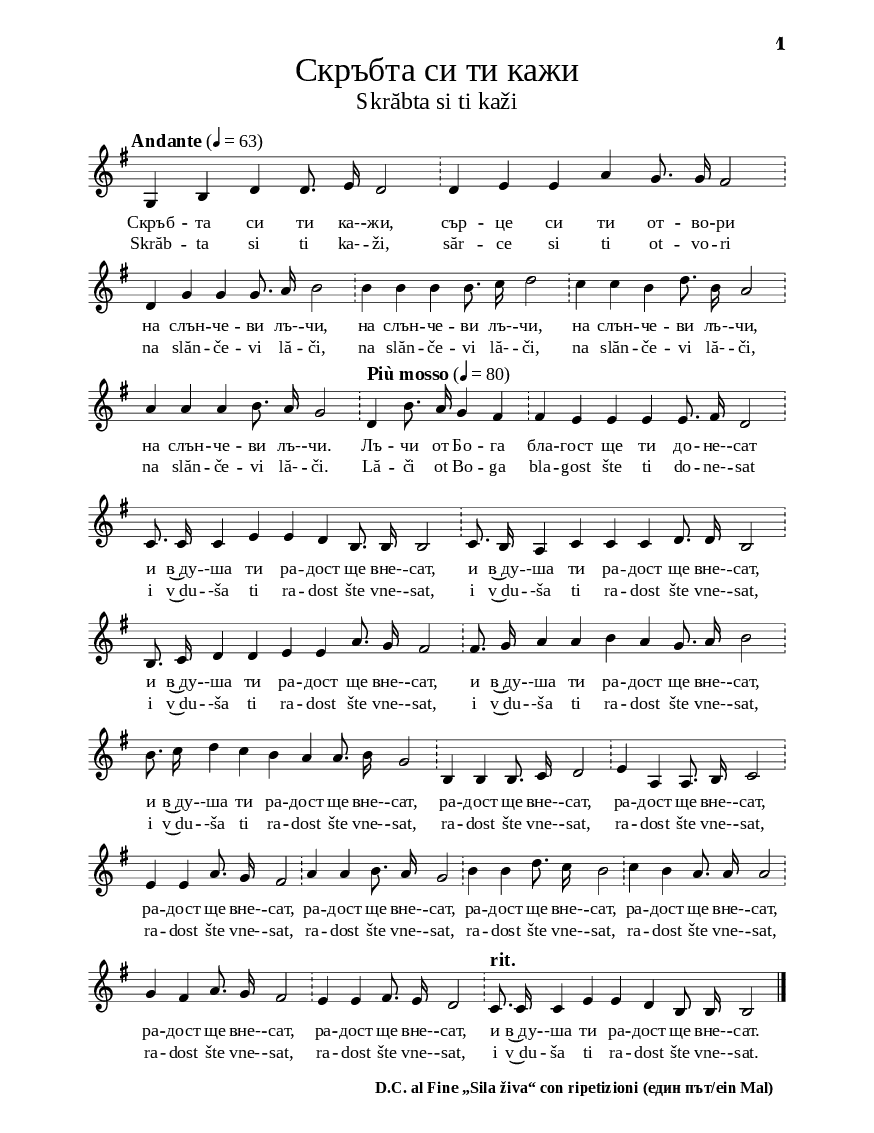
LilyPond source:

\version "2.24.3"

% include paper part and global functions
\include "include/globals.ily"

\bookpart {
  \label #'ref077
  \tocItem \markup "Скръбта си ти кажи – Skrăbta si ti kaži"
  \include "include/bookpart-paper.ily"
  \score {
    \include "include/score-layout.ily"

    \new Voice \relative c' {
      \clef treble
      \key g \major
      \autoBeamOff
      \omit Score.TimeSignature
      \cadenzaOn % allows custom bar lines
      \tempoFunc "Andante" 4 "63"
      \autoBeamOff

      g4 b d d8. e16 d 2  \bar "!"  d4 e e a g8. g16 fis2 \bar  "!" \break
      d4 g g g8. a16 b2 \bar "!" b4 b b b8. c16 d2 \bar "!" c4 c b d8. b16 a2 \bar "!"  \break
      a4 a4 a4  b8. a16 g2 \bar "!"
      \tempoFunc "Più mosso" 4 "80"
      d4 b'8. a16 g4 fis4 \bar "!" fis4 e e e e8. fis16 d2  \bar "!"  \break
      c8. c16 c4 e e d b8. b16 b2 \bar "!" c8. b16 a4 c4 c4 c4 d8. d16 b2 \bar "!"  \break
      b8. c16 d4 d e e a8. g16 fis2 \bar "!" fis8. g16 a4 a4 b a g8.  a16 b2 \bar "!"  \break
      b8. c16 d4 c b a a8. b16 g2  \bar "!"  b,4 b b8.c16 d2 \bar "!"
      e4 a, a8. b16 c2 \bar "!" \break e4 e4 a8. g16 fis2 \bar "!"  a4 a b8. a16 g2 \bar "!"

      b4b d8. c16 b2  \bar "!" c4b a8. a16 a2  \bar "!" \break g4 fis4 a8. g16 fis2 \bar "!"

      e4 e fis8. e16 d2 \bar "!" \tempo "rit." c8. c16 c4 e4 e d b8 b16 b2 \bar "|."  \break


    }

    \addlyrics {
      Скръб -- та си ти "ка-"  -- жи,
      сър -- це си ти от -- во -- ри
      на слън -- че -- ви "лъ-" -- чи,
      на слън -- че -- ви "лъ-" -- чи,
      на слън -- че -- ви "лъ-" -- чи,
      на слън -- че -- ви "лъ-" -- чи.
      Лъ -- чи от Бо -- га
      бла -- гост ще ти до -- "не-" -- сат
      и в~ду -- "-ша" ти ра -- дост ще "вне-" -- сат,
      и в~ду -- "-ша" ти ра -- дост ще "вне-" -- сат,
      и в~ду -- "-ша" ти ра -- дост ще "вне-" -- сат,
      и в~ду -- "-ша" ти ра -- дост ще "вне-" -- сат,
      и в~ду -- "-ша" ти ра -- дост ще "вне-" -- сат,
      ра -- дост ще "вне-" -- сат, ра -- дост ще "вне-" -- сат,
      ра -- дост ще "вне-" -- сат, ра -- дост ще "вне-" -- сат,
      ра -- дост ще "вне-" -- сат, ра -- дост ще "вне-" -- сат,
      ра -- дост ще "вне-" -- сат, ра -- дост ще "вне-" -- сат,
      и в~ду -- "-ша" ти ра -- дост ще "вне-" -- сат.}


      \addlyrics {
        Skrăb -- ta si ti "ka-"  -- ži,
        săr -- ce si ti ot -- vo -- ri
        na slăn -- če -- vi lă -- či,
        na slăn -- če -- vi "lă-" -- či,
        na slăn -- če -- vi "lă-" -- či,
        na slăn -- če -- vi "lă-" -- či.
        Lă -- či ot Bo -- ga
        bla -- gost šte ti do -- "ne-" -- sat
        i v~du -- "-ša" ti ra -- dost šte "vne-" -- sat,
        i v~du -- "-ša" ti ra -- dost šte "vne-" -- sat,
        i v~du -- "-ša" ti ra -- dost šte "vne-" -- sat,
        i v~du -- "-ša" ti ra -- dost šte "vne-" -- sat,
        i v~du -- "-ša" ti ra -- dost šte "vne-" -- sat,
        ra -- dost šte "vne-" -- sat, ra -- dost šte "vne-" -- sat,
        ra -- dost šte "vne-" -- sat, ra -- dost šte "vne-" -- sat,
        ra -- dost šte "vne-" -- sat, ra -- dost šte "vne-" -- sat,
        ra -- dost šte "vne-" -- sat, ra -- dost šte "vne-" -- sat,
        i v~du -- ša ti ra -- dost šte "vne-" -- sat.}

        \header {
          title = \titleFunc "Скръбта си ти кажи" "Skrăbta si ti kaži"
        }

        \midi{}

      } % score

      \markup \vspace #0.5
      \markup \dc-one "D.C. al Fine „Sila živa“ con ripetizioni (един път/ein Mal)"

      \pageBreak

      % include foreign translation(s) of the song
      \version "2.24.4"

\markup \fill-line { \fontsize #deTitleFontSize "Sprich du von deinem Gram" }
\markup \null
\markup \null

\markup \abs-fontsize #10 {
      \fill-line {
  \override #`(baseline-skip . ,deCoupletBaselineSkip)

  \column {
    \line { " " Sprich du von deinem Gram, }
    \line { " " öffne dein Herz unter den Sonnenstrahlen, }
    \line { " " unter den Sonnenstrahlen, }
    \line { " " unter den Sonnenstrahlen,}
    \line { " " unter den Sonnenstrahlen.}
    \line { " " Die Sonnenstrahlen von Gott werden dir Güte bringen}
    \line { " " und in deine Seele Freude tragen,}
    \line { " " und in deine Seele Freude tragen,}
    \line { " " und in deine Seele Freude tragen,}
    \line { " " und in deine Seele Freude tragen,}
    \line { " " und in deine Seele Freude tragen,}
    \line { " " Freude werden sie hineintragen, Freude werden sie hineintragen, }
    \line { " " Freude werden sie hineintragen, Freude werden sie hineintragen, }
    \line { " " Freude werden sie hineintragen, Freude werden sie hineintragen, }
    \line { " " Freude werden sie hineintragen, Freude werden sie hineintragen }
    \line { " " und sie werden in deine Seele Freude tragen.}
  }
      }
}




    } % bookpart
